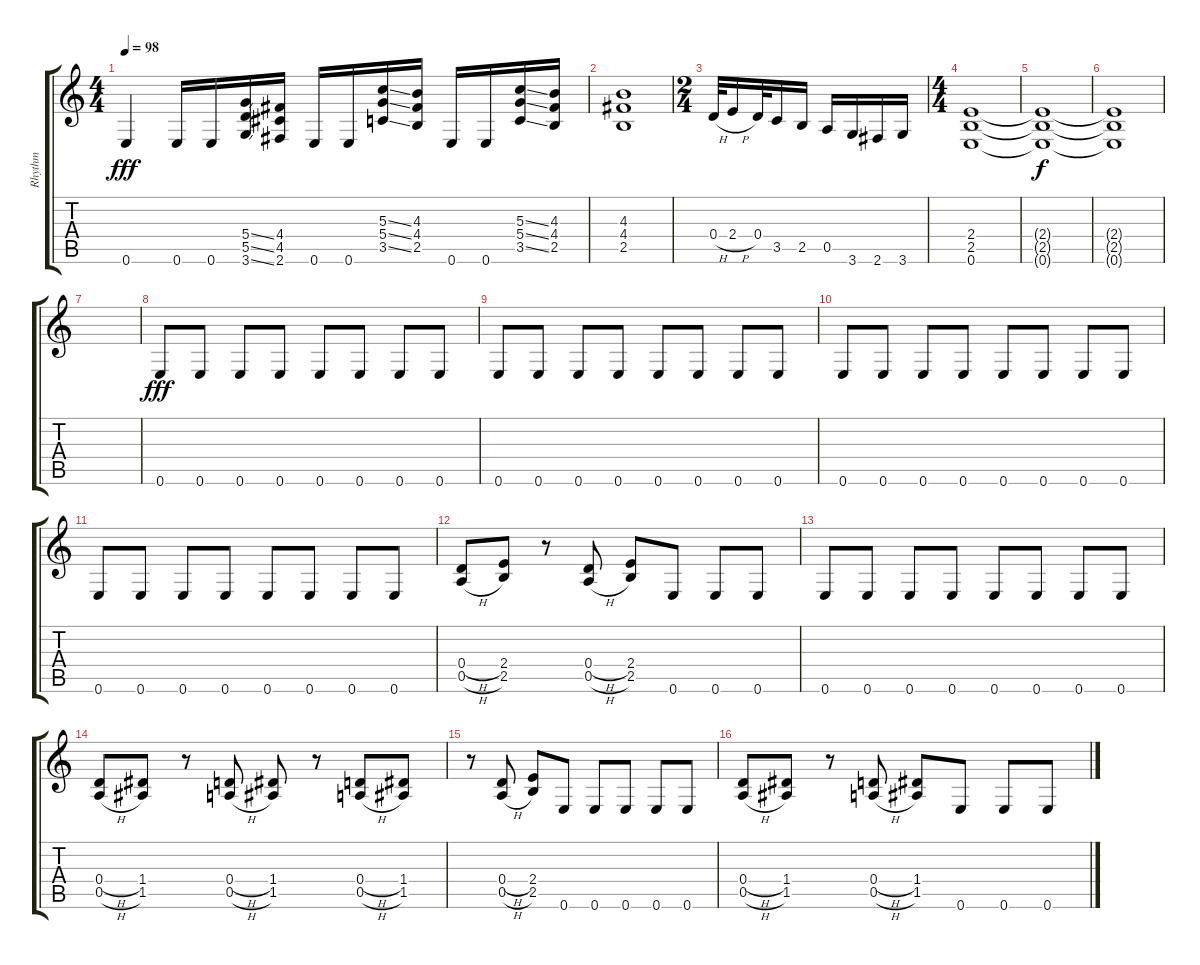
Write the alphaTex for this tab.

\track ("Rhythm" "Rhythm") {instrument electricguitarclean}
\staff {score tabs}
\tuning (E4 B3 G3 D3 A2 E2) {hide}
\ts (4 4)
\tempo 98
\clef g2
\ks c
0.6.4{dy fff} 0.6.16 0.6.16 (5.4{ss} 5.5{ss} 3.6{ss}).16 (4.4 4.5 2.6).16 0.6.16 0.6.16 (5.3{ss} 5.4{ss} 3.5{ss}).16 (4.3 4.4 2.5).16 0.6.16 0.6.16 (5.3{ss} 5.4{ss} 3.5{ss}).16 (4.3 4.4 2.5).16 |
(4.3 4.4 2.5).1 |
\ts (2 4)
0.4{h}.32 2.4{h}.16 0.4.32 3.5.16 2.5.16 0.5.16 3.6.16 2.6.16 3.6.16 |
\ts (4 4)
(2.4 2.5 0.6).1 |
(2.4{t} 2.5{t} 0.6{t}).1{dy f} |
(2.4{t} 2.5{t} 0.6{t}).1 |
|
0.6.8{dy fff} 0.6.8 0.6.8 0.6.8 0.6.8 0.6.8 0.6.8 0.6.8 |
0.6.8 0.6.8 0.6.8 0.6.8 0.6.8 0.6.8 0.6.8 0.6.8 |
0.6.8 0.6.8 0.6.8 0.6.8 0.6.8 0.6.8 0.6.8 0.6.8 |
0.6.8 0.6.8 0.6.8 0.6.8 0.6.8 0.6.8 0.6.8 0.6.8 |
(0.4{h} 0.5{h}).8 (2.4 2.5).8 r.8 (0.4{h} 0.5{h}).8 (2.4 2.5).8 0.6.8 0.6.8 0.6.8 |
0.6.8 0.6.8 0.6.8 0.6.8 0.6.8 0.6.8 0.6.8 0.6.8 |
(0.4{h} 0.5{h}).8 (1.4 1.5).8 r.8 (0.4{h} 0.5{h}).8 (1.4 1.5).8 r.8 (0.4{h} 0.5{h}).8 (1.4 1.5).8 |
r.8 (0.4{h} 0.5{h}).8 (2.4 2.5).8 0.6.8 0.6.8 0.6.8 0.6.8 0.6.8 |
(0.4{h} 0.5{h}).8 (1.4 1.5).8 r.8 (0.4{h} 0.5{h}).8 (1.4 1.5).8 0.6.8 0.6.8 0.6.8
